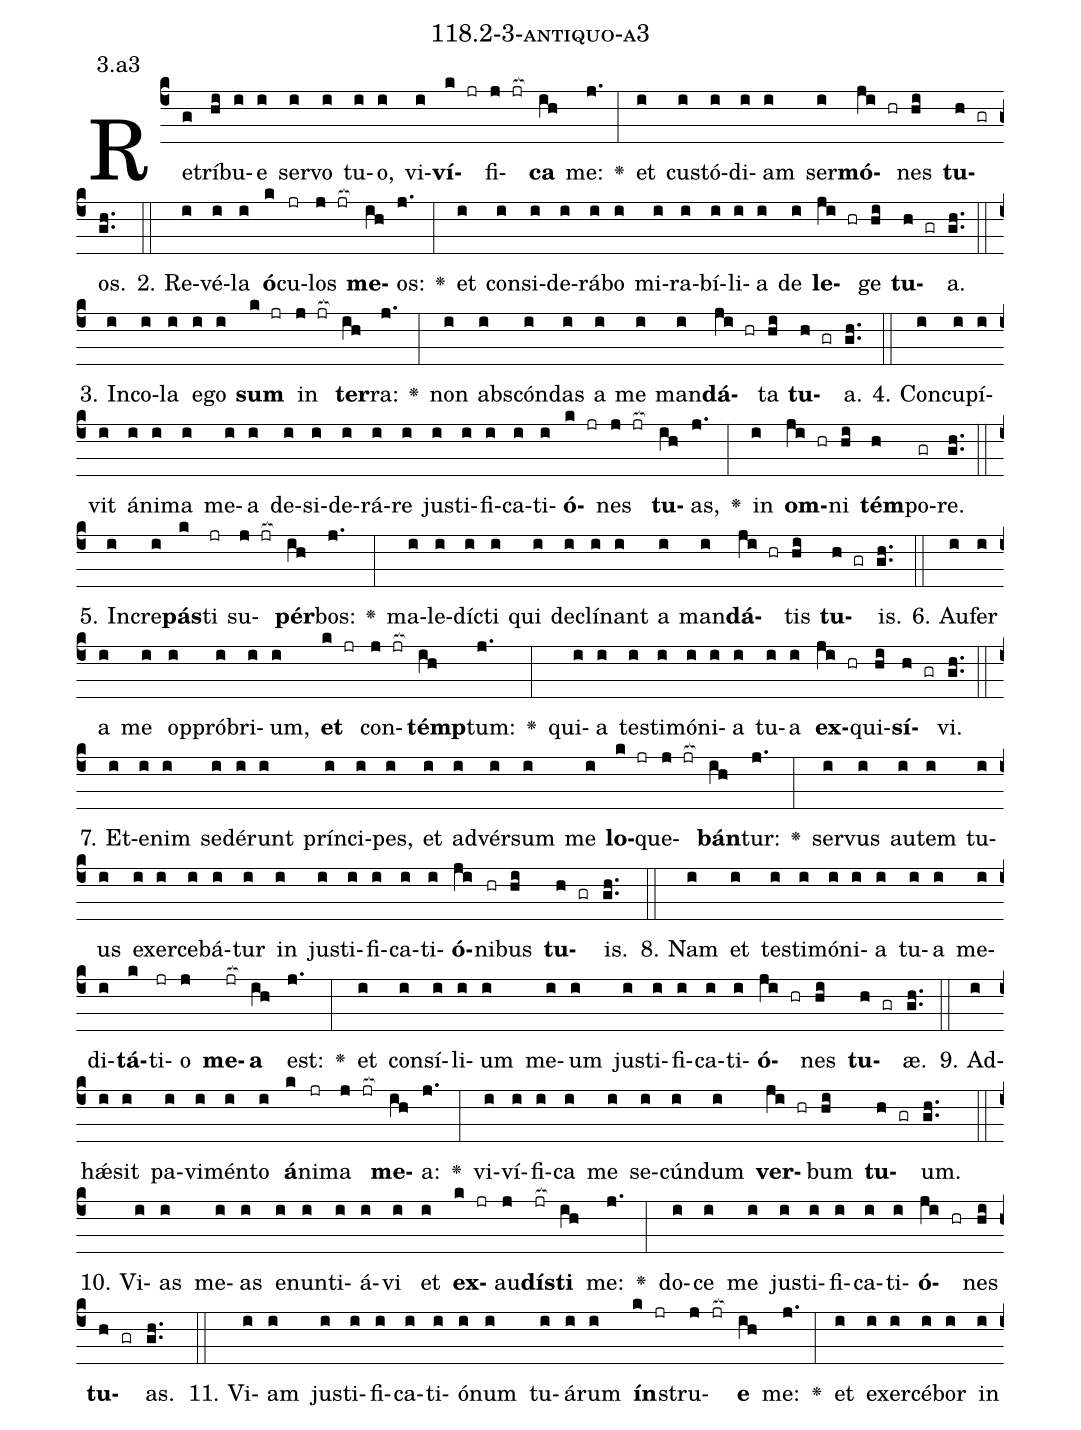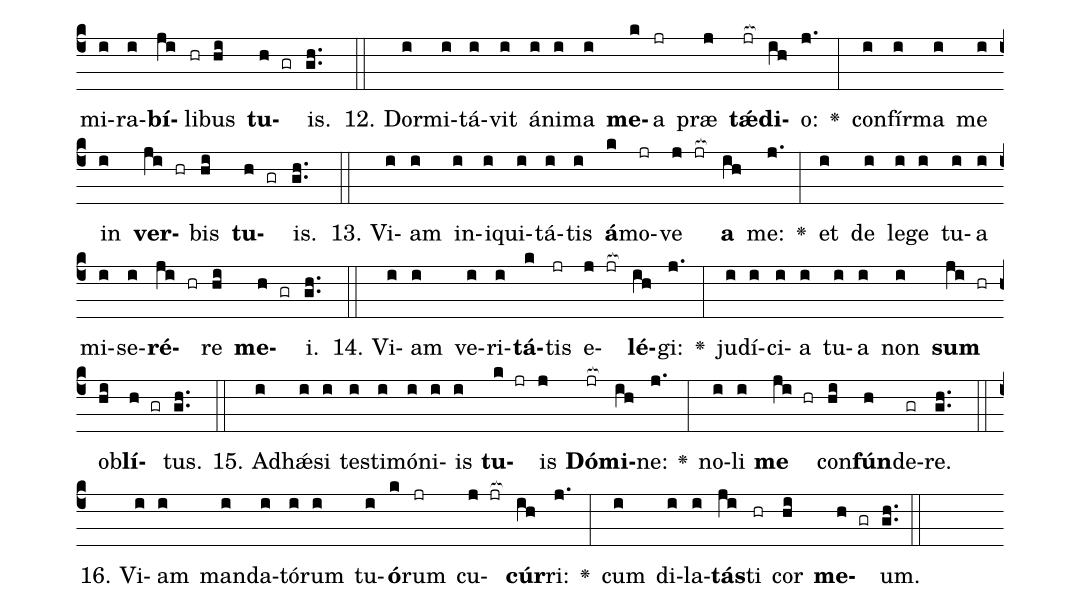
name: 118.2-3-antiquo-a3;
annotation: 3.a3;
%%
(c4)Re(g)trí(hi)bu(i)e(i) ser(i)vo(i) tu(i)o,(i) vi(i)<b>ví</b>(k jr)fi(j jr[ocb:1{])<b>ca</b>(ih[ocb:0}]) me:(j.) <v>\greheightstar</v>(:) et(i) cus(i)tó(i)di(i)am(i) ser(i)<b>mó</b>(ji hr)nes(hi) <b>tu</b>(h gr)os.(gh..) (::)
2. Re(i)vé(i)la(i) <b>ó</b>(k)cu(jr)los(j jr[ocb:1{]) <b>me</b>(ih[ocb:0}])os:(j.) <v>\greheightstar</v>(:) et(i) con(i)si(i)de(i)rá(i)bo(i) mi(i)ra(i)bí(i)li(i)a(i) de(i) <b>le</b>(ji hr)ge(hi) <b>tu</b>(h gr)a.(gh..) (::)
3. In(i)co(i)la(i) e(i)go(i) <b>sum</b>(k jr) in(j jr[ocb:1{]) <b>ter</b>(ih[ocb:0}])ra:(j.) <v>\greheightstar</v>(:) non(i) abs(i)cón(i)das(i) a(i) me(i) man(i)<b>dá</b>(ji hr)ta(hi) <b>tu</b>(h gr)a.(gh..) (::)
4. Con(i)cu(i)pí(i)vit(i) á(i)ni(i)ma(i) me(i)a(i) de(i)si(i)de(i)rá(i)re(i) jus(i)ti(i)fi(i)ca(i)ti(i)<b>ó</b>(k jr)nes(j jr[ocb:1{]) <b>tu</b>(ih[ocb:0}])as,(j.) <v>\greheightstar</v>(:) in(i) <b>om</b>(ji hr)ni(hi) <b>tém</b>(h)po(gr)re.(gh..) (::)
5. In(i)cre(i)<b>pás</b>(k)ti(jr) su(j jr[ocb:1{])<b>pér</b>(ih[ocb:0}])bos:(j.) <v>\greheightstar</v>(:) ma(i)le(i)díc(i)ti(i) qui(i) de(i)clí(i)nant(i) a(i) man(i)<b>dá</b>(ji hr)tis(hi) <b>tu</b>(h gr)is.(gh..) (::)
6. Au(i)fer(i) a(i) me(i) op(i)pró(i)bri(i)um,(i) <b>et</b>(k jr) con(j jr[ocb:1{])<b>témp</b>(ih[ocb:0}])tum:(j.) <v>\greheightstar</v>(:) qui(i)a(i) tes(i)ti(i)mó(i)ni(i)a(i) tu(i)a(i) <b>ex</b>(ji hr)qui(hi)<b>sí</b>(h gr)vi.(gh..) (::)
7. Et(i)e(i)nim(i) se(i)dé(i)runt(i) prín(i)ci(i)pes,(i) et(i) ad(i)vér(i)sum(i) me(i) <b>lo</b>(k jr)que(j jr[ocb:1{])<b>bán</b>(ih[ocb:0}])tur:(j.) <v>\greheightstar</v>(:) ser(i)vus(i) au(i)tem(i) tu(i)us(i) ex(i)er(i)ce(i)bá(i)tur(i) in(i) jus(i)ti(i)fi(i)ca(i)ti(i)<b>ó</b>(ji)ni(hr)bus(hi) <b>tu</b>(h gr)is.(gh..) (::)
8. Nam(i) et(i) tes(i)ti(i)mó(i)ni(i)a(i) tu(i)a(i) me(i)di(i)<b>tá</b>(k)ti(jr)o(j) <b>me</b>(jr[ocb:1{])<b>a</b>(ih[ocb:0}]) est:(j.) <v>\greheightstar</v>(:) et(i) con(i)sí(i)li(i)um(i) me(i)um(i) jus(i)ti(i)fi(i)ca(i)ti(i)<b>ó</b>(ji hr)nes(hi) <b>tu</b>(h gr)æ.(gh..) (::)
9. Ad(i)hǽ(i)sit(i) pa(i)vi(i)mén(i)to(i) <b>á</b>(k)ni(jr)ma(j jr[ocb:1{]) <b>me</b>(ih[ocb:0}])a:(j.) <v>\greheightstar</v>(:) vi(i)ví(i)fi(i)ca(i) me(i) se(i)cún(i)dum(i) <b>ver</b>(ji hr)bum(hi) <b>tu</b>(h gr)um.(gh..) (::)
10. Vi(i)as(i) me(i)as(i) e(i)nun(i)ti(i)á(i)vi(i) et(i) <b>ex</b>(k jr)au(j)<b>dís</b>(jr[ocb:1{])<b>ti</b>(ih[ocb:0}]) me:(j.) <v>\greheightstar</v>(:) do(i)ce(i) me(i) jus(i)ti(i)fi(i)ca(i)ti(i)<b>ó</b>(ji hr)nes(hi) <b>tu</b>(h gr)as.(gh..) (::)
11. Vi(i)am(i) jus(i)ti(i)fi(i)ca(i)ti(i)ó(i)num(i) tu(i)á(i)rum(i) <b>ín</b>(k jr)stru(j jr[ocb:1{])<b>e</b>(ih[ocb:0}]) me:(j.) <v>\greheightstar</v>(:) et(i) ex(i)er(i)cé(i)bor(i) in(i) mi(i)ra(i)<b>bí</b>(ji)li(hr)bus(hi) <b>tu</b>(h gr)is.(gh..) (::)
12. Dor(i)mi(i)tá(i)vit(i) á(i)ni(i)ma(i) <b>me</b>(k)a(jr) præ(j) <b>tǽ</b>(jr[ocb:1{])<b>di</b>(ih[ocb:0}])o:(j.) <v>\greheightstar</v>(:) con(i)fír(i)ma(i) me(i) in(i) <b>ver</b>(ji hr)bis(hi) <b>tu</b>(h gr)is.(gh..) (::)
13. Vi(i)am(i) in(i)i(i)qui(i)tá(i)tis(i) <b>á</b>(k)mo(jr)ve(j jr[ocb:1{]) <b>a</b>(ih[ocb:0}]) me:(j.) <v>\greheightstar</v>(:) et(i) de(i) le(i)ge(i) tu(i)a(i) mi(i)se(i)<b>ré</b>(ji hr)re(hi) <b>me</b>(h gr)i.(gh..) (::)
14. Vi(i)am(i) ve(i)ri(i)<b>tá</b>(k)tis(jr) e(j jr[ocb:1{])<b>lé</b>(ih[ocb:0}])gi:(j.) <v>\greheightstar</v>(:) ju(i)dí(i)ci(i)a(i) tu(i)a(i) non(i) <b>sum</b>(ji hr) ob(hi)<b>lí</b>(h gr)tus.(gh..) (::)
15. Ad(i)hǽ(i)si(i) tes(i)ti(i)mó(i)ni(i)is(i) <b>tu</b>(k jr)is(j) <b>Dó</b>(jr[ocb:1{])<b>mi</b>(ih[ocb:0}])ne:(j.) <v>\greheightstar</v>(:) no(i)li(i) <b>me</b>(ji hr) con(hi)<b>fún</b>(h)de(gr)re.(gh..) (::)
16. Vi(i)am(i) man(i)da(i)tó(i)rum(i) tu(i)<b>ó</b>(k)rum(jr) cu(j jr[ocb:1{])<b>cúr</b>(ih[ocb:0}])ri:(j.) <v>\greheightstar</v>(:) cum(i) di(i)la(i)<b>tás</b>(ji)ti(hr) cor(hi) <b>me</b>(h gr)um.(gh..) (::)
